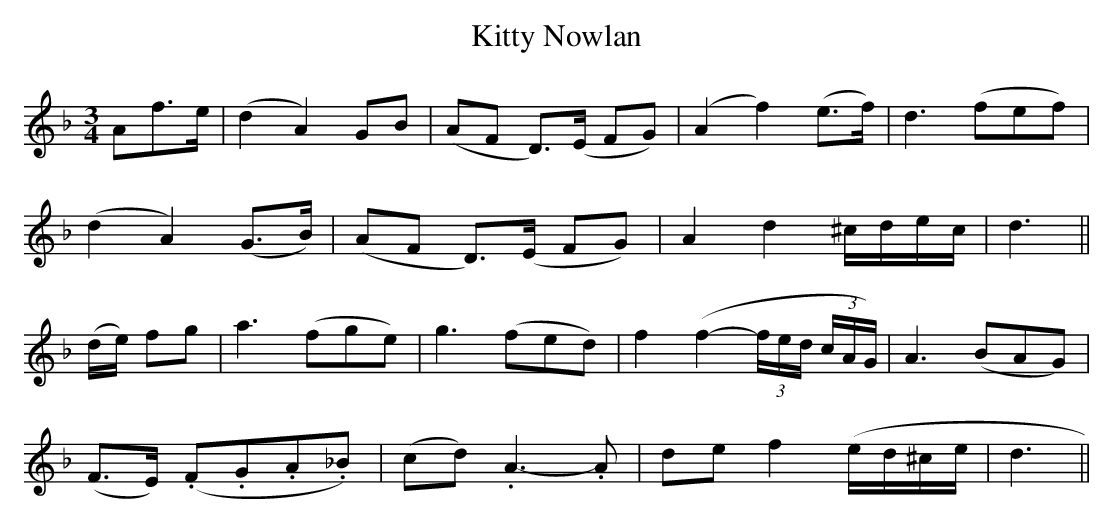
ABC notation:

X:1
T: Kitty Nowlan
M: 3/4
L: 1/8
K: Dm
Af>e|(d2A2)GB|(AF D)>(E FG)|(A2f2)(e>f)|d3(fef)|
(d2A2)(G>B)|(AF D)>(E FG)|A2d2^c/2d/2e/2c/2|d3||
(d/2e/2) fg|a3(fge)|g3(fed)|f2(f2-(3f/2e/2d/2 (3c/2A/2G/2)|A3(BAG)|
(F>E) (.F.G.A._B)|(cd).A3-.A|def2(e/2d/2^c/2e/2|d3||
